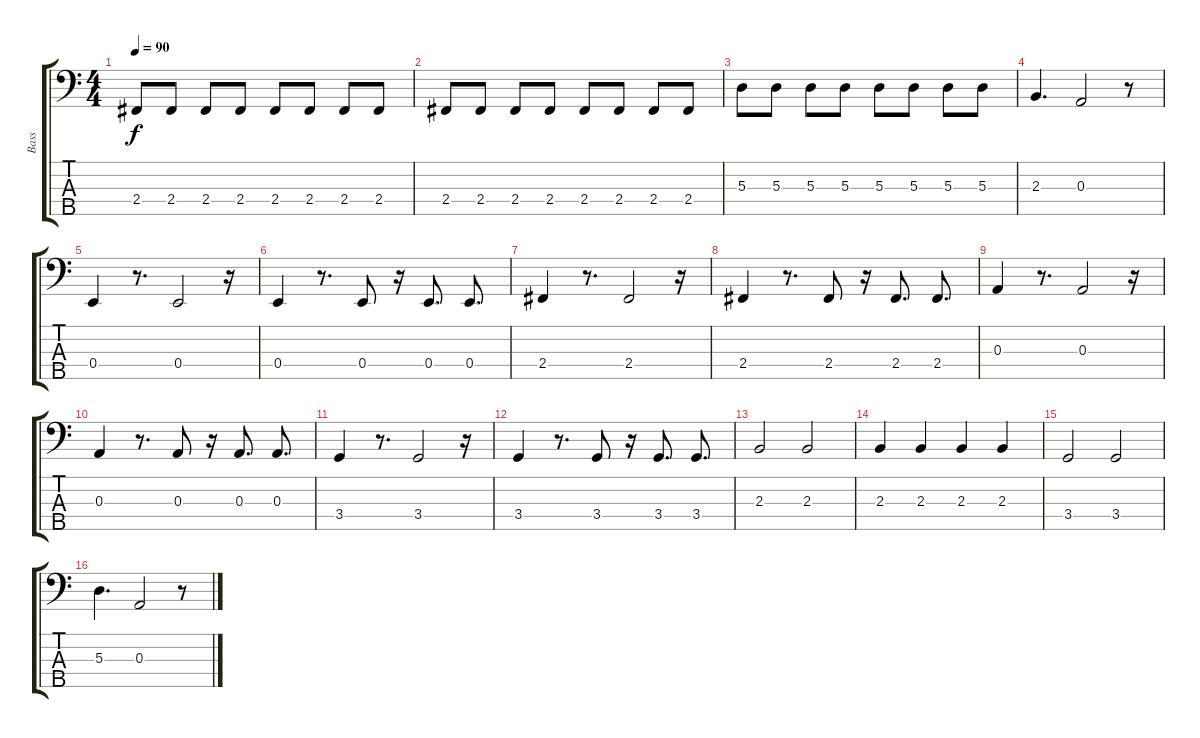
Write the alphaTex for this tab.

\track ("Bass" "Bass") {instrument electricbassfinger}
\staff {score tabs}
\tuning (G2 D2 A1 E1 B0) {hide}
\ts (4 4)
\tempo 90
\clef f4
\ks c
2.4.8{dy f} 2.4.8 2.4.8 2.4.8 2.4.8 2.4.8 2.4.8 2.4.8 |
2.4.8 2.4.8 2.4.8 2.4.8 2.4.8 2.4.8 2.4.8 2.4.8 |
5.3.8 5.3.8 5.3.8 5.3.8 5.3.8 5.3.8 5.3.8 5.3.8 |
2.3.4{d} 0.3.2 r.8 |
0.4.4 r.8{d} 0.4.2 r.16 |
0.4.4 r.8{d} 0.4.8 r.16 0.4.8{d} 0.4.8{d} |
2.4.4 r.8{d} 2.4.2 r.16 |
2.4.4 r.8{d} 2.4.8 r.16 2.4.8{d} 2.4.8{d} |
0.3.4 r.8{d} 0.3.2 r.16 |
0.3.4 r.8{d} 0.3.8 r.16 0.3.8{d} 0.3.8{d} |
3.4.4 r.8{d} 3.4.2 r.16 |
3.4.4 r.8{d} 3.4.8 r.16 3.4.8{d} 3.4.8{d} |
2.3.2 2.3.2 |
2.3.4 2.3.4 2.3.4 2.3.4 |
3.4.2 3.4.2 |
5.3.4{d} 0.3.2 r.8
